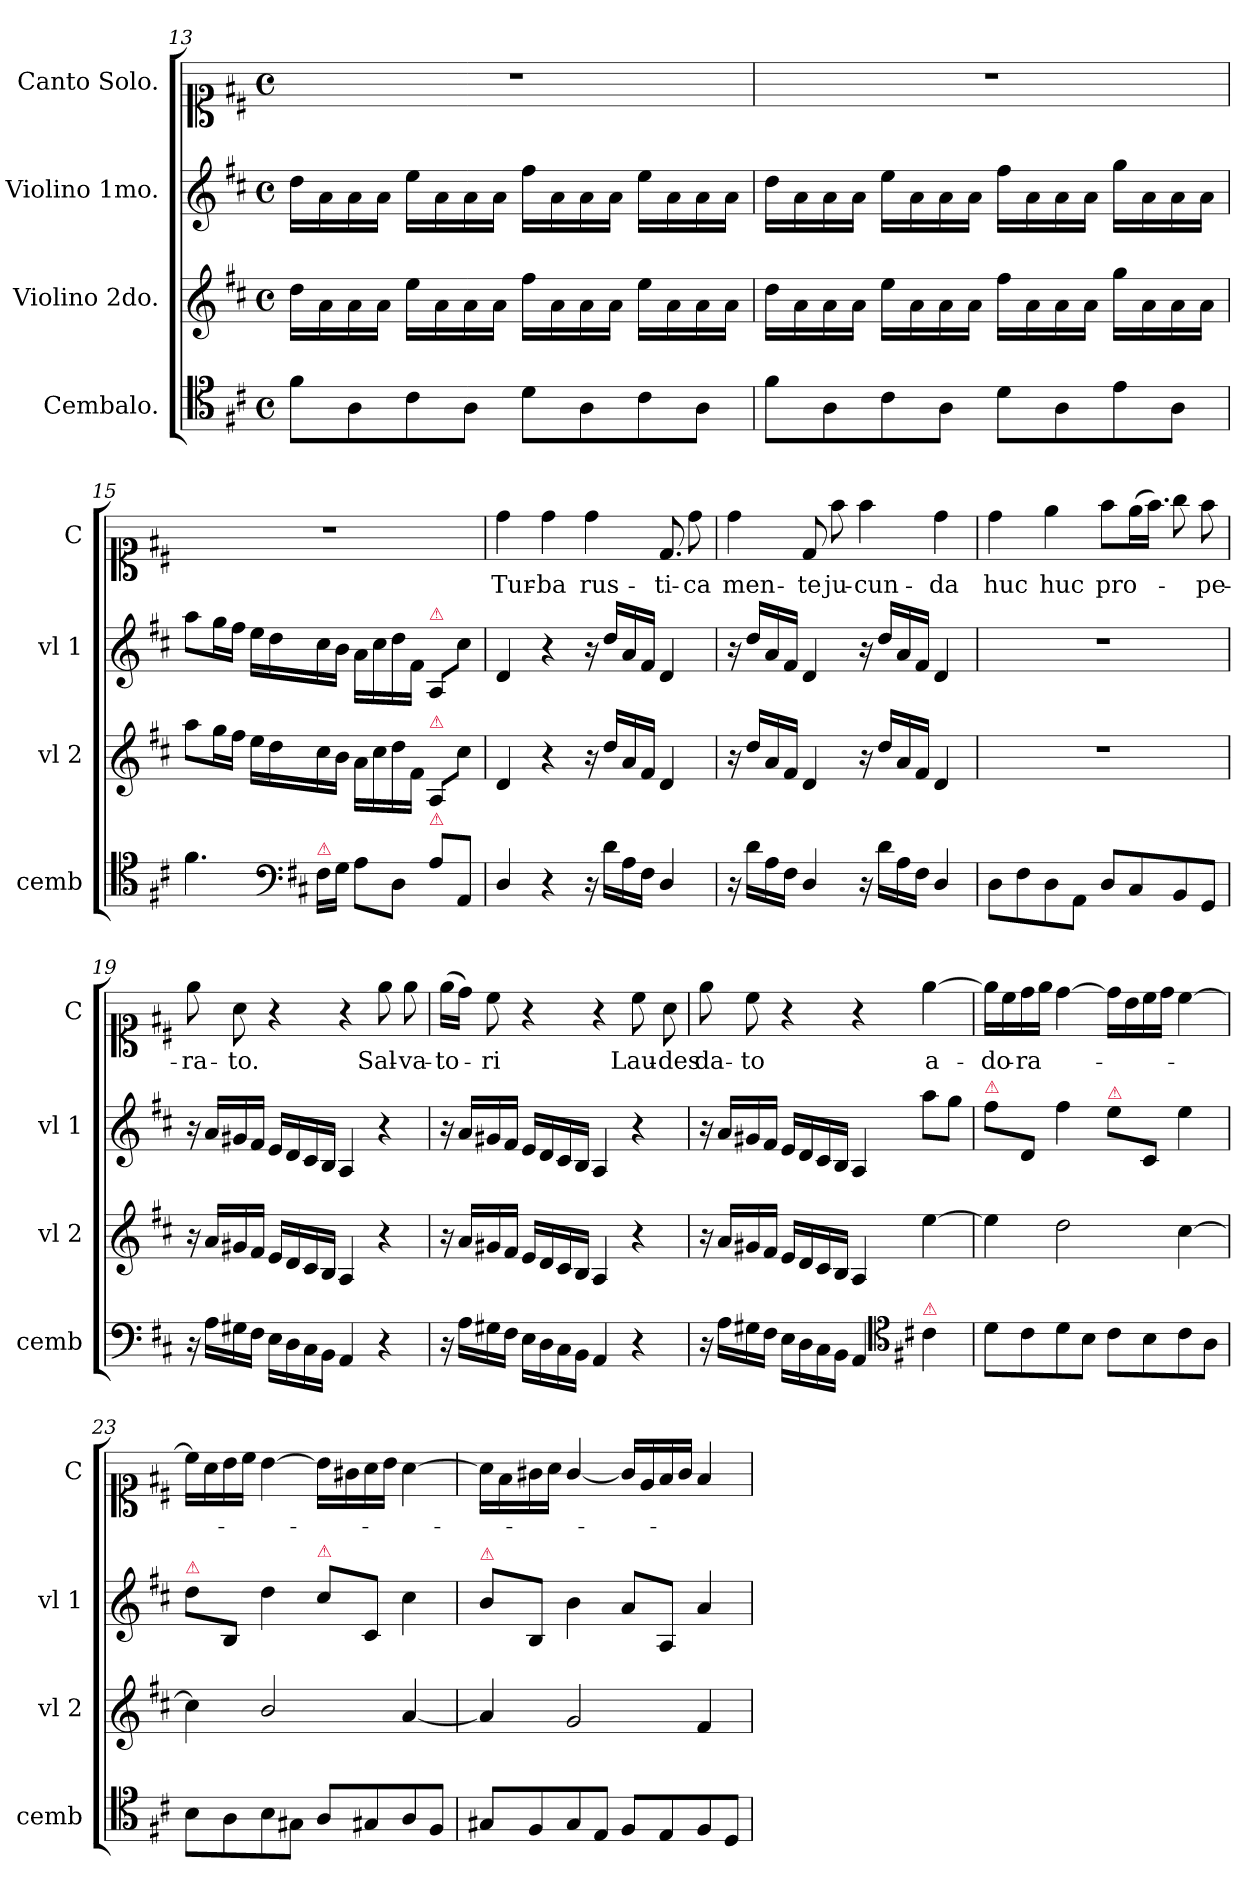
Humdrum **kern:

**kern	**kern	**kern	**dynam	**kern	**text
*part4	*part3	*part2	*part2	*part1	*part1
*staff4	*staff3	*staff2	*staff2	*staff1	*staff1
*I"Cembalo.	*I"Violino 2do.	*I"Violino 1mo.	*	*I"Canto Solo.	*
*I'cemb	*I'vl 2	*I'vl 1	*	*I'C	*
*clefC4	*clefG2	*clefG2	*	*clefC1	*
*k[f#c#]	*k[f#c#]	*k[f#c#]	*	*k[f#c#]	*
*	*D:	*D:	*	*D:	*
*M4/4	*M4/4	*M4/4	*	*M4/4	*
*met(c)	*met(c)	*met(c)	*	*met(c)	*
=13	=13	=13	=13	=13	=13
8f#\L	16dd\LL	16dd\LL	.	1r	.
.	16a\	16a\	.	.	.
8A\	16a\	16a\	.	.	.
.	16a\JJ	16a\JJ	.	.	.
8c#\	16ee\LL	16ee\LL	.	.	.
.	16a\	16a\	.	.	.
8A\J	16a\	16a\	.	.	.
.	16a\JJ	16a\JJ	.	.	.
8d\L	16ff#\LL	16ff#\LL	.	.	.
.	16a\	16a\	.	.	.
8A\	16a\	16a\	.	.	.
.	16a\JJ	16a\JJ	.	.	.
8c#\	16ee\LL	16ee\LL	.	.	.
.	16a\	16a\	.	.	.
8A\J	16a\	16a\	.	.	.
.	16a\JJ	16a\JJ	.	.	.
=14	=14	=14	=14	=14	=14
8f#\L	16dd\LL	16dd\LL	.	1r	.
.	16a\	16a\	.	.	.
8A\	16a\	16a\	.	.	.
.	16a\JJ	16a\JJ	.	.	.
8c#\	16ee\LL	16ee\LL	.	.	.
.	16a\	16a\	.	.	.
8A\J	16a\	16a\	.	.	.
.	16a\JJ	16a\JJ	.	.	.
8d\L	16ff#\LL	16ff#\LL	.	.	.
.	16a\	16a\	.	.	.
8A\	16a\	16a\	.	.	.
.	16a\JJ	16a\JJ	.	.	.
8e\	16gg\LL	16gg\LL	.	.	.
.	16a\	16a\	.	.	.
8A\J	16a\	16a\	.	.	.
.	16a\JJ	16a\JJ	.	.	.
=15	=15	=15	=15	=15	=15
4.f#\	8aa\L	8aa\L	.	1r	.
.	16gg\L	16gg\L	.	.	.
.	16ff#\JJ	16ff#\JJ	.	.	.
.	16ee\LL	16ee\LL	.	.	.
.	16dd\	16dd\	.	.	.
*clefF4	*	*	*	*	*
*k[f#c#]	*	*	*	*	*
!LO:TX:a:color=crimson:t=⚠	!	!	!	!	!
16F#\LL	16cc#\	16cc#\	.	.	.
16G\JJ	16b\JJ	16b\JJ	.	.	.
8A\L	16a\LL	16a\LL	.	.	.
.	16cc#\	16cc#\	.	.	.
8D\J	16dd\	16dd\	.	.	.
.	16f#\JJ	16f#\JJ	.	.	.
!	!	!LO:TX:a:color=crimson:t=⚠	!	!	!
!	!LO:TX:a:color=crimson:t=⚠	!	!	!	!
!LO:TX:a:color=crimson:t=⚠	!	!	!	!	!
8A\L	8A/L	8A/L	.	.	.
8AA/J	8cc#\J	8cc#\J	.	.	.
=16	=16	=16	=16	=16	=16
4D/	4d/	4d/	.	4dd\	Tur-
4r	4r	4r	.	4dd\	-ba
!	!	!	!LO:DY:b	!	!
16r	16r	16r	piano	4dd\	rus-
16d\LL	16dd/LL	16dd/LL	.	.	.
16A\	16a/	16a/	.	.	.
16F#\JJ	16f#/JJ	16f#/JJ	.	.	.
!	!	!	!	!LO:N:vis=8.	!
4D/	4d/	4d/	.	8d/	-ti-
.	.	.	.	8dd\	-ca
=17	=17	=17	=17	=17	=17
16r	16r	16r	.	4dd\	men-
16d\LL	16dd/LL	16dd/LL	.	.	.
16A\	16a/	16a/	.	.	.
16F#\JJ	16f#/JJ	16f#/JJ	.	.	.
4D/	4d/	4d/	.	8d/	-te
.	.	.	.	8ff#\	ju-
16r	16r	16r	.	4ff#\	-cun-
16d\LL	16dd/LL	16dd/LL	.	.	.
16A\	16a/	16a/	.	.	.
16F#\JJ	16f#/JJ	16f#/JJ	.	.	.
4D/	4d/	4d/	.	4dd\	-da
=18	=18	=18	=18	=18	=18
8D\L	1r	1r	.	4dd\	huc
8F#\	.	.	.	.	.
8D\	.	.	.	4ee\	huc
8AA\J	.	.	.	.	.
8D/L	.	.	.	8ff#\L	pro-
8C#/	.	.	.	(>16ee\L	.
!	!	!	!	!LO:N:vis=16.	!
.	.	.	.	16ff#\JJ)	.
8BB/	.	.	.	8gg\	.
8GG/J	.	.	.	8ff#\	-pe-
=19	=19	=19	=19	=19	=19
16r	16r	16r	.	8ee\	-ra-
16A\LL	16a/LL	16a/LL	.	.	.
16G#X\	16g#X/	16g#X/	.	8a\	-to.
16F#\JJ	16f#/JJ	16f#/JJ	.	.	.
16E\LL	16e/LL	16e/LL	.	4r	.
16D\	16d/	16d/	.	.	.
16C#\	16c#/	16c#/	.	.	.
16BB\JJ	16B/JJ	16B/JJ	.	.	.
4AA/	4A/	4A/	.	4r	.
4r	4r	4r	.	8ee\	Sal-
.	.	.	.	8ee\	-va-
=20	=20	=20	=20	=20	=20
16r	16r	16r	.	(>16ee\LL	-to-
16A\LL	16a/LL	16a/LL	.	16dd\JJ)	.
16G#X\	16g#X/	16g#X/	.	8cc#\	-ri
16F#\JJ	16f#/JJ	16f#/JJ	.	.	.
16E\LL	16e/LL	16e/LL	.	4r	.
16D\	16d/	16d/	.	.	.
16C#\	16c#/	16c#/	.	.	.
16BB\JJ	16B/JJ	16B/JJ	.	.	.
4AA/	4A/	4A/	.	4r	.
4r	4r	4r	.	8cc#\	Lau-
.	.	.	.	8a\	-des
=21	=21	=21	=21	=21	=21
16r	16r	16r	.	8ee\	da-
16A\LL	16a/LL	16a/LL	.	.	.
16G#X\	16g#X/	16g#X/	.	8cc#\	-to
16F#\JJ	16f#/JJ	16f#/JJ	.	.	.
16E\LL	16e/LL	16e/LL	.	4r	.
16D\	16d/	16d/	.	.	.
16C#\	16c#/	16c#/	.	.	.
16BB\JJ	16B/JJ	16B/JJ	.	.	.
4AA/	4A/	4A/	.	4r	.
*clefC4	*	*	*	*	*
*k[f#c#]	*	*	*	*	*
!LO:TX:a:color=crimson:t=⚠	!	!	!	!	!
4c#\	[4ee\	8aa\L	.	[4ee\	a-
.	.	8gg\J	.	.	.
=22	=22	=22	=22	=22	=22
!	!	!LO:TX:a:color=crimson:t=⚠	!	!	!
8d\L	4ee\]	8ff#\L	.	16ee\LL]	.
.	.	.	.	16cc#\	-do-
8c#\	.	8d/J	.	16dd\	-ra-
.	.	.	.	16ee\JJ	.
8d\	2dd\	4ff#\	.	[4dd\	.
8B\J	.	.	.	.	.
!	!	!LO:TX:a:color=crimson:t=⚠	!	!	!
8c#\L	.	8ee\L	.	16dd\LL]	.
.	.	.	.	16b\	.
8B\	.	8c#/J	.	16cc#\	.
.	.	.	.	16dd\JJ	.
8c#\	[4cc#\	4ee\	.	[4cc#\	.
8A\J	.	.	.	.	.
=23	=23	=23	=23	=23	=23
!	!	!LO:TX:a:color=crimson:t=⚠	!	!	!
8B\L	4cc#\]	8dd\L	.	16cc#\LL]	.
.	.	.	.	16a\	.
8A\	.	8B/J	.	16b\	.
.	.	.	.	16cc#\JJ	.
8B\	2b/	4dd\	.	[4b\	.
8G#X\J	.	.	.	.	.
!	!	!LO:TX:a:color=crimson:t=⚠	!	!	!
8A/L	.	8cc#\L	.	16b\LL]	.
.	.	.	.	16g#X\	.
8G#X/	.	8c#/J	.	16a\	.
.	.	.	.	16b\JJ	.
8A/	[4a/	4cc#\	.	[4a\	.
8F#/J	.	.	.	.	.
=24	=24	=24	=24	=24	=24
!	!	!LO:TX:a:color=crimson:t=⚠	!	!	!
8G#X/L	4a/]	8b\L	.	16a\LL]	.
.	.	.	.	16f#\	.
8F#/	.	8B/J	.	16g#X\	.
.	.	.	.	16a\JJ	.
8G#/	2g/	4b\	.	[4g#/	.
8E/J	.	.	.	.	.
8F#/L	.	8a\L	.	16g#/LL]	.
.	.	.	.	16e/	.
8E/	.	8A/J	.	16f#/	.
.	.	.	.	16g#/JJ	.
8F#/	4f#/	4a/	.	4f#/	.
8D/J	.	.	.	.	.
=	=	=	=	=	=
*-	*-	*-	*-	*-	*-
